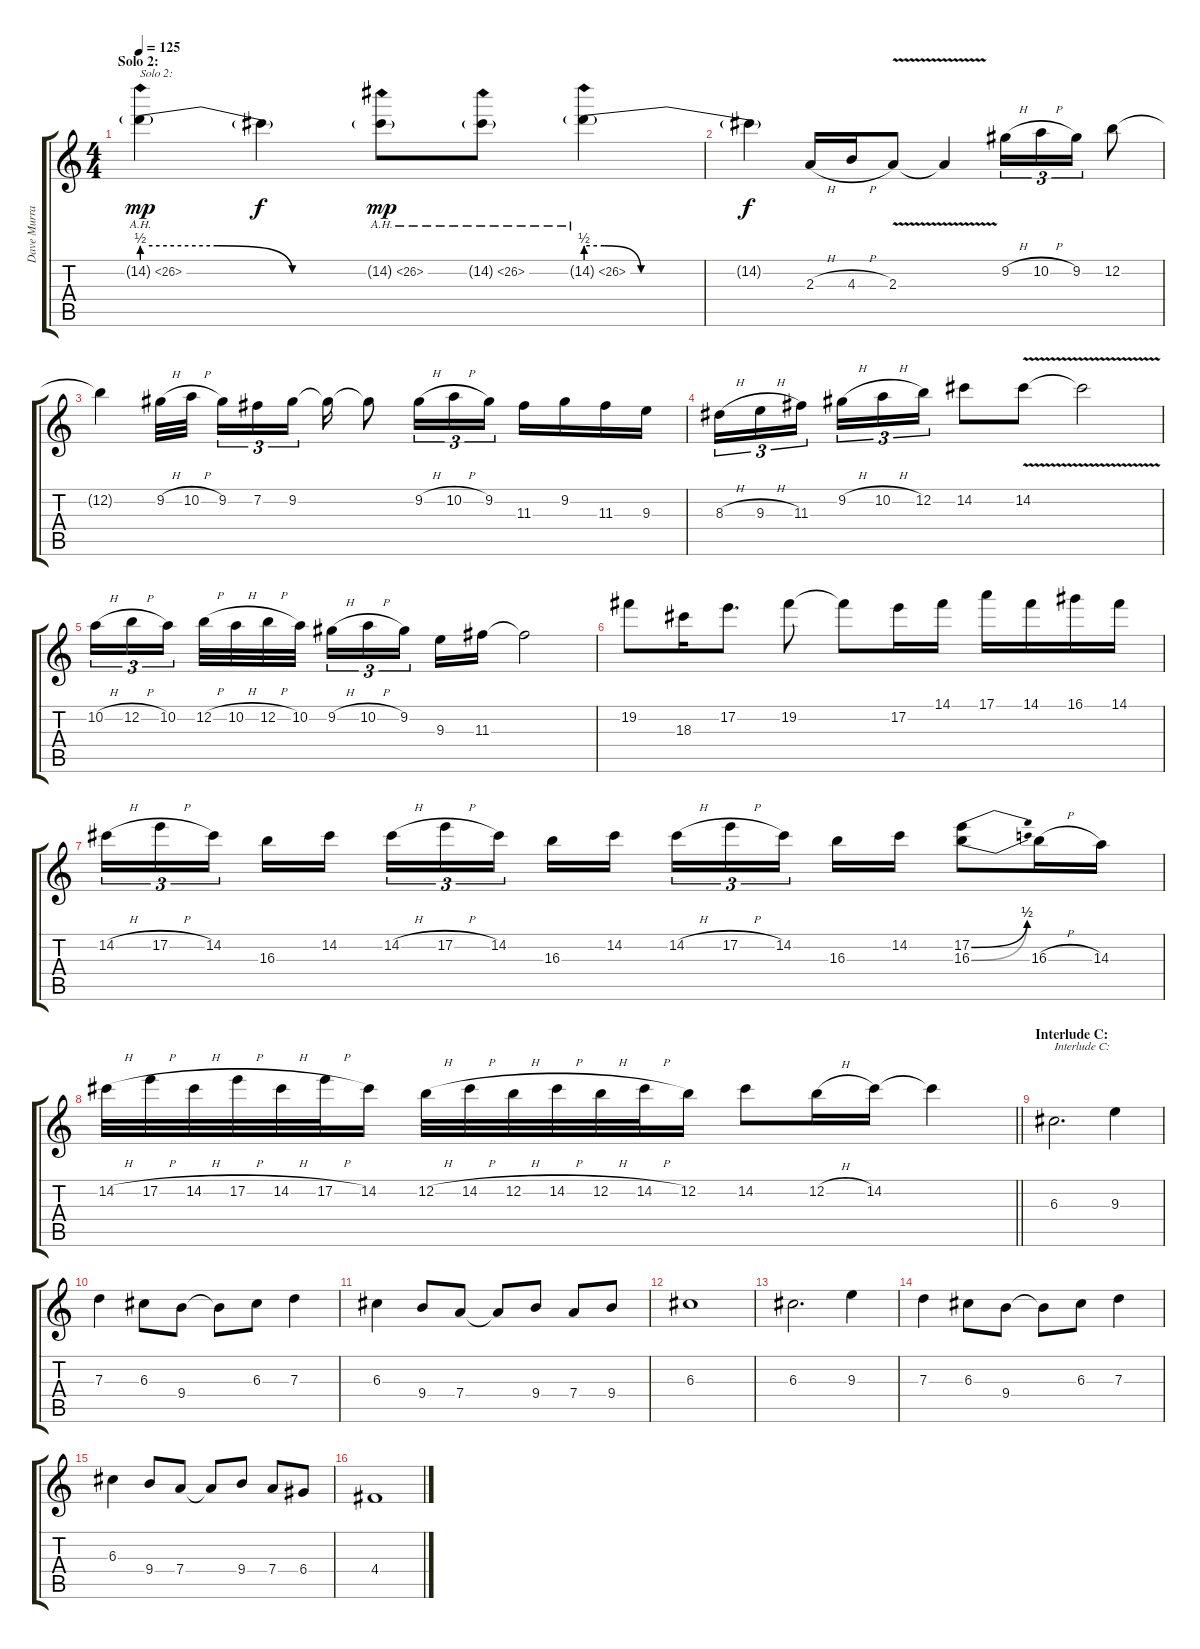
\track ("Dave Murray" "Dave Murra") {instrument distortionguitar}
\staff {score tabs}
\tuning (E4 B3 G3 D3 A2 E2) {hide}
\ts (4 4)
\section ("" "Solo 2:")
\tempo 125
\clef g2
\ks c
14.2{be (custom 0 2 20 2 40 0 60 0) ah 12 g}.4{txt "Solo 2:" dy mp volume 16 instrument distortionguitar} 14.2{t}.4{dy f} 14.2{ah 12 g}.8{dy mp} 14.2{ah 12 g}.8 14.2{be (custom 0 2 5 2 15 0 40 0 60 0) ah 12 g}.4 |
14.2{t}.4{dy f} 2.3{h}.16 4.3{h}.16 2.3{v}.8 2.3{t}.4 9.2{h}.16{tu (3 2)} 10.2{h}.16{tu (3 2)} 9.2.16{tu (3 2)} 12.2.8 |
12.2{t}.4 9.2{h}.32 10.2{h}.32{beam splitsecondary} 9.2.16{tu (3 2)} 7.2.16{tu (3 2)} 9.2.16{tu (3 2) beam splitsecondary} 9.2{t}.16 9.2{t}.8 9.2{h}.16{tu (3 2)} 10.2{h}.16{tu (3 2)} 9.2.16{tu (3 2)} 11.3.16 9.2.16 11.3.16 9.3.16 |
8.3{h}.16{tu (3 2)} 9.3{h}.16{tu (3 2)} 11.3.16{tu (3 2) beam splitsecondary} 9.2{h}.16{tu (3 2)} 10.2{h}.16{tu (3 2)} 12.2.16{tu (3 2)} 14.2.8 14.2{v}.8 14.2{t}.2 |
10.2{h}.16{tu (3 2)} 12.2{h}.16{tu (3 2)} 10.2.16{tu (3 2) beam splitsecondary} 12.2{h}.32 10.2{h}.32 12.2{h}.32 10.2.32 9.2{h}.16{tu (3 2)} 10.2{h}.16{tu (3 2)} 9.2.16{tu (3 2) beam splitsecondary} 9.3.16 11.3.16 11.3{t}.2 |
19.2.8 18.3.16 17.2.8{d} 19.2.8 19.2{t}.8 17.2.16 14.1.16 17.1.16 14.1.16 16.1.16 14.1.16 |
14.2{h}.16{tu (3 2)} 17.2{h}.16{tu (3 2)} 14.2.16{tu (3 2) beam splitsecondary} 16.3.16 14.2.16 14.2{h}.16{tu (3 2)} 17.2{h}.16{tu (3 2)} 14.2.16{tu (3 2) beam splitsecondary} 16.3.16 14.2.16 14.2{h}.16{tu (3 2)} 17.2{h}.16{tu (3 2)} 14.2.16{tu (3 2) beam splitsecondary} 16.3.16 14.2.16 (17.2{be (bend 0 0 60 2)} 16.3{be (bend 0 0 60 2)}).8 16.3{h}.16 14.3.16 |
\barLineRight lightlight
14.2{h}.32 17.2{h}.32 14.2{h}.32 17.2{h}.32 14.2{h}.32 17.2{h}.32 14.2.16 12.2{h}.32 14.2{h}.32 12.2{h}.32 14.2{h}.32 12.2{h}.32 14.2{h}.32 12.2.16 14.2.8 12.2{h}.16 14.2.16 14.2{t}.4 |
\section ("" "Interlude C:")
6.3.2{d txt "Interlude C:" volume 10 instrument distortionguitar} 9.3.4 |
7.3.4 6.3.8 9.4.8 9.4{t}.8 6.3.8 7.3.4 |
6.3.4 9.4.8 7.4.8 7.4{t}.8 9.4.8 7.4.8 9.4.8 |
6.3.1 |
6.3.2{d} 9.3.4 |
7.3.4 6.3.8 9.4.8 9.4{t}.8 6.3.8 7.3.4 |
6.3.4 9.4.8 7.4.8 7.4{t}.8 9.4.8 7.4.8 6.4.8 |
4.4.1
